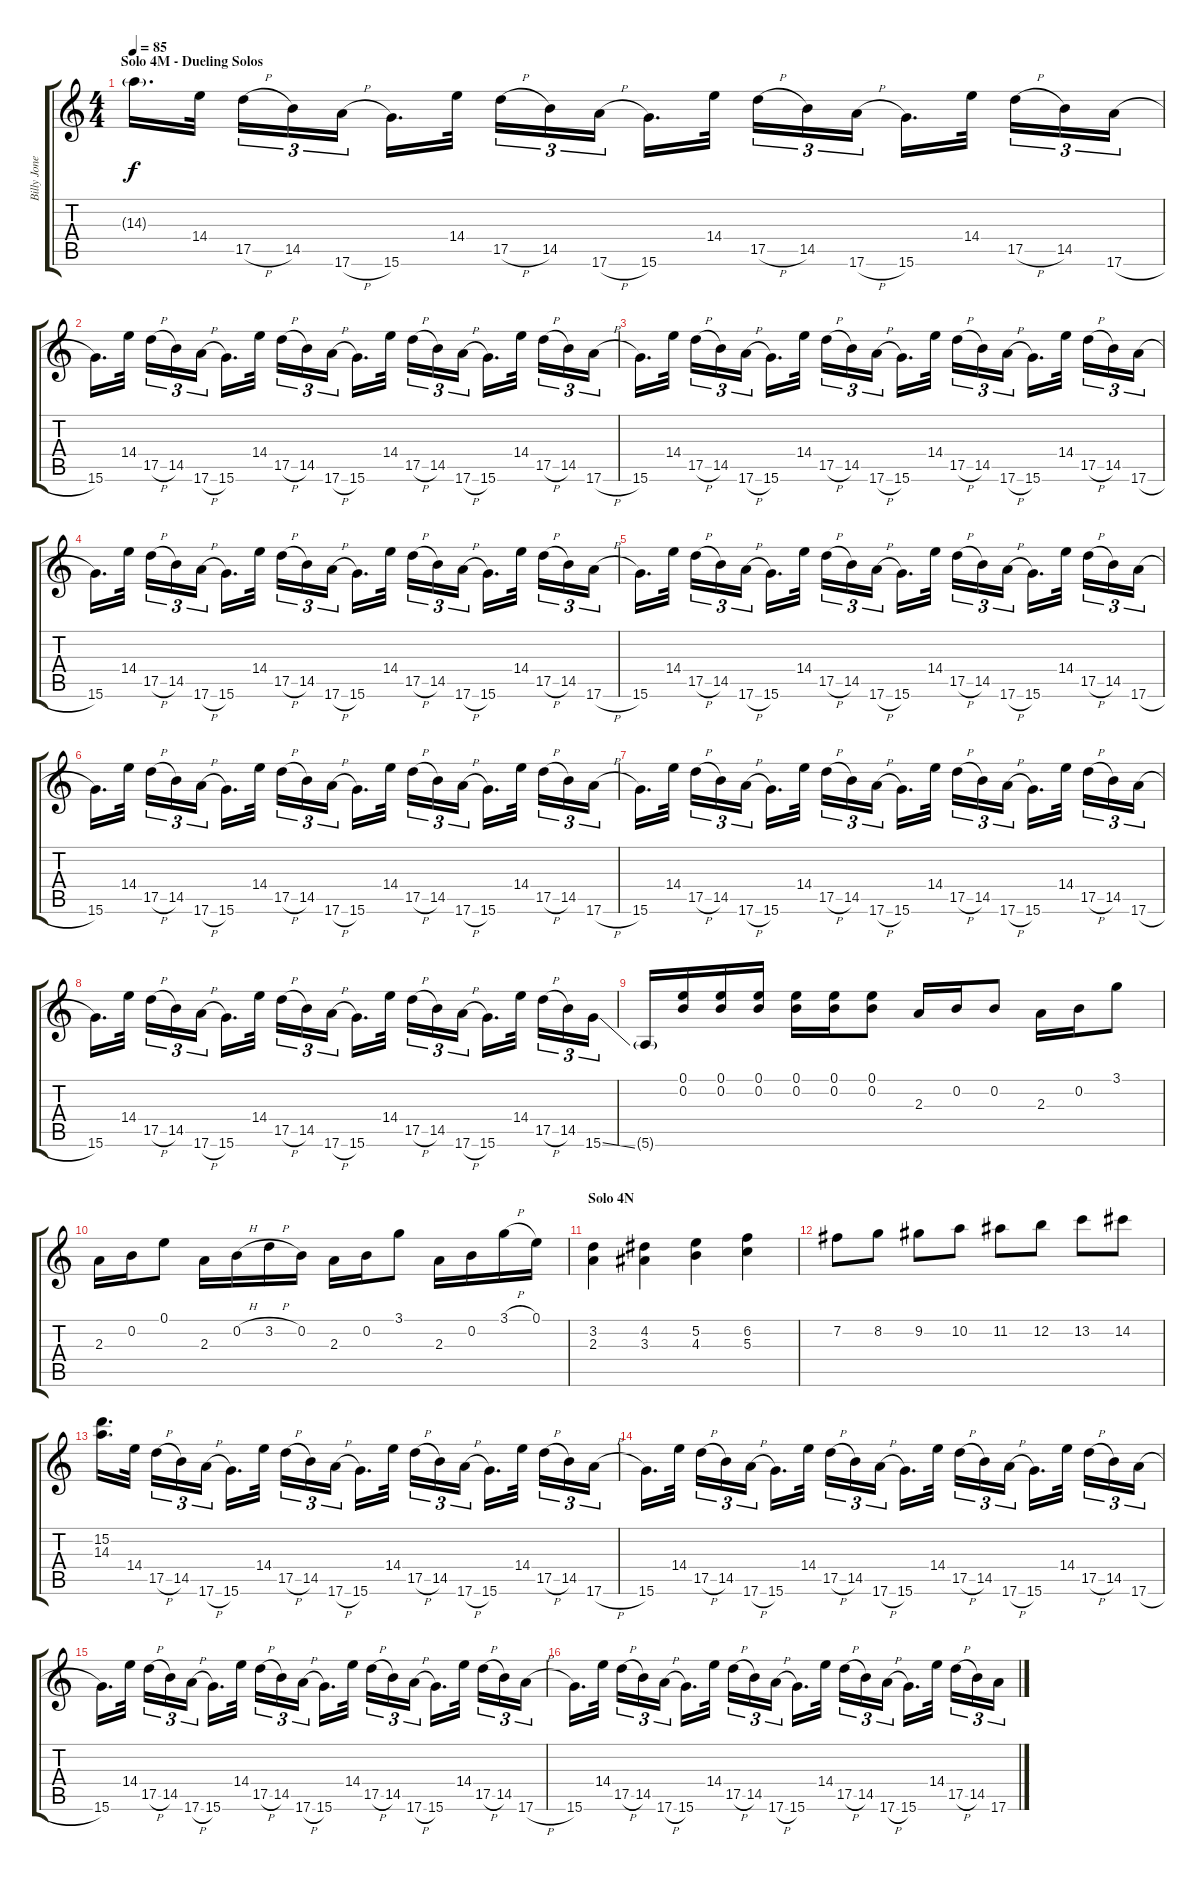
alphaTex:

\track ("Billy Jones Solo" "Billy Jone") {instrument overdrivenguitar}
\staff {score tabs}
\tuning (E4 B3 G3 D3 A2 E2) {hide}
\ts (4 4)
\section ("" "Solo 4M - Dueling Solos")
\tempo 85
\clef g2
\ks c
14.3{g}.16{d dy f} 14.4.32 17.5{h}.16{tu (3 2)} 14.5.16{tu (3 2)} 17.6{h}.16{tu (3 2)} 15.6.16{d} 14.4.32 17.5{h}.16{tu (3 2)} 14.5.16{tu (3 2)} 17.6{h}.16{tu (3 2)} 15.6.16{d} 14.4.32 17.5{h}.16{tu (3 2)} 14.5.16{tu (3 2)} 17.6{h}.16{tu (3 2)} 15.6.16{d} 14.4.32 17.5{h}.16{tu (3 2)} 14.5.16{tu (3 2)} 17.6{h}.16{tu (3 2)} |
15.6.16{d} 14.4.32 17.5{h}.16{tu (3 2)} 14.5.16{tu (3 2)} 17.6{h}.16{tu (3 2)} 15.6.16{d} 14.4.32 17.5{h}.16{tu (3 2)} 14.5.16{tu (3 2)} 17.6{h}.16{tu (3 2)} 15.6.16{d} 14.4.32 17.5{h}.16{tu (3 2)} 14.5.16{tu (3 2)} 17.6{h}.16{tu (3 2)} 15.6.16{d} 14.4.32 17.5{h}.16{tu (3 2)} 14.5.16{tu (3 2)} 17.6{h}.16{tu (3 2)} |
15.6.16{d} 14.4.32 17.5{h}.16{tu (3 2)} 14.5.16{tu (3 2)} 17.6{h}.16{tu (3 2)} 15.6.16{d} 14.4.32 17.5{h}.16{tu (3 2)} 14.5.16{tu (3 2)} 17.6{h}.16{tu (3 2)} 15.6.16{d} 14.4.32 17.5{h}.16{tu (3 2)} 14.5.16{tu (3 2)} 17.6{h}.16{tu (3 2)} 15.6.16{d} 14.4.32 17.5{h}.16{tu (3 2)} 14.5.16{tu (3 2)} 17.6{h}.16{tu (3 2)} |
15.6.16{d} 14.4.32 17.5{h}.16{tu (3 2)} 14.5.16{tu (3 2)} 17.6{h}.16{tu (3 2)} 15.6.16{d} 14.4.32 17.5{h}.16{tu (3 2)} 14.5.16{tu (3 2)} 17.6{h}.16{tu (3 2)} 15.6.16{d} 14.4.32 17.5{h}.16{tu (3 2)} 14.5.16{tu (3 2)} 17.6{h}.16{tu (3 2)} 15.6.16{d} 14.4.32 17.5{h}.16{tu (3 2)} 14.5.16{tu (3 2)} 17.6{h}.16{tu (3 2)} |
15.6.16{d} 14.4.32 17.5{h}.16{tu (3 2)} 14.5.16{tu (3 2)} 17.6{h}.16{tu (3 2)} 15.6.16{d} 14.4.32 17.5{h}.16{tu (3 2)} 14.5.16{tu (3 2)} 17.6{h}.16{tu (3 2)} 15.6.16{d} 14.4.32 17.5{h}.16{tu (3 2)} 14.5.16{tu (3 2)} 17.6{h}.16{tu (3 2)} 15.6.16{d} 14.4.32 17.5{h}.16{tu (3 2)} 14.5.16{tu (3 2)} 17.6{h}.16{tu (3 2)} |
15.6.16{d} 14.4.32 17.5{h}.16{tu (3 2)} 14.5.16{tu (3 2)} 17.6{h}.16{tu (3 2)} 15.6.16{d} 14.4.32 17.5{h}.16{tu (3 2)} 14.5.16{tu (3 2)} 17.6{h}.16{tu (3 2)} 15.6.16{d} 14.4.32 17.5{h}.16{tu (3 2)} 14.5.16{tu (3 2)} 17.6{h}.16{tu (3 2)} 15.6.16{d} 14.4.32 17.5{h}.16{tu (3 2)} 14.5.16{tu (3 2)} 17.6{h}.16{tu (3 2)} |
15.6.16{d} 14.4.32 17.5{h}.16{tu (3 2)} 14.5.16{tu (3 2)} 17.6{h}.16{tu (3 2)} 15.6.16{d} 14.4.32 17.5{h}.16{tu (3 2)} 14.5.16{tu (3 2)} 17.6{h}.16{tu (3 2)} 15.6.16{d} 14.4.32 17.5{h}.16{tu (3 2)} 14.5.16{tu (3 2)} 17.6{h}.16{tu (3 2)} 15.6.16{d} 14.4.32 17.5{h}.16{tu (3 2)} 14.5.16{tu (3 2)} 17.6{h}.16{tu (3 2)} |
15.6.16{d} 14.4.32 17.5{h}.16{tu (3 2)} 14.5.16{tu (3 2)} 17.6{h}.16{tu (3 2)} 15.6.16{d} 14.4.32 17.5{h}.16{tu (3 2)} 14.5.16{tu (3 2)} 17.6{h}.16{tu (3 2)} 15.6.16{d} 14.4.32 17.5{h}.16{tu (3 2)} 14.5.16{tu (3 2)} 17.6{h}.16{tu (3 2)} 15.6.16{d} 14.4.32 17.5{h}.16{tu (3 2)} 14.5.16{tu (3 2)} 15.6{ss}.16{tu (3 2)} |
5.6{g}.16 (0.1 0.2).16 (0.1 0.2).16 (0.1 0.2).16 (0.1 0.2).16 (0.1 0.2).16 (0.1 0.2).8 2.3.16 0.2.16 0.2.8 2.3.16 0.2.16 3.1.8 |
2.3.16 0.2.16 0.1.8 2.3.16 0.2{h}.16 3.2{h}.16 0.2.16 2.3.16 0.2.16 3.1.8 2.3.16 0.2.16 3.1{h}.16 0.1.16 |
\section ("" "Solo 4N")
(3.2 2.3).4 (4.2 3.3).4 (5.2 4.3).4 (6.2 5.3).4 |
7.2.8 8.2.8 9.2.8 10.2.8 11.2.8 12.2.8 13.2.8 14.2.8 |
(15.2 14.3).16{d} 14.4.32 17.5{h}.16{tu (3 2)} 14.5.16{tu (3 2)} 17.6{h}.16{tu (3 2)} 15.6.16{d} 14.4.32 17.5{h}.16{tu (3 2)} 14.5.16{tu (3 2)} 17.6{h}.16{tu (3 2)} 15.6.16{d} 14.4.32 17.5{h}.16{tu (3 2)} 14.5.16{tu (3 2)} 17.6{h}.16{tu (3 2)} 15.6.16{d} 14.4.32 17.5{h}.16{tu (3 2)} 14.5.16{tu (3 2)} 17.6{h}.16{tu (3 2)} |
15.6.16{d} 14.4.32 17.5{h}.16{tu (3 2)} 14.5.16{tu (3 2)} 17.6{h}.16{tu (3 2)} 15.6.16{d} 14.4.32 17.5{h}.16{tu (3 2)} 14.5.16{tu (3 2)} 17.6{h}.16{tu (3 2)} 15.6.16{d} 14.4.32 17.5{h}.16{tu (3 2)} 14.5.16{tu (3 2)} 17.6{h}.16{tu (3 2)} 15.6.16{d} 14.4.32 17.5{h}.16{tu (3 2)} 14.5.16{tu (3 2)} 17.6{h}.16{tu (3 2)} |
15.6.16{d} 14.4.32 17.5{h}.16{tu (3 2)} 14.5.16{tu (3 2)} 17.6{h}.16{tu (3 2)} 15.6.16{d} 14.4.32 17.5{h}.16{tu (3 2)} 14.5.16{tu (3 2)} 17.6{h}.16{tu (3 2)} 15.6.16{d} 14.4.32 17.5{h}.16{tu (3 2)} 14.5.16{tu (3 2)} 17.6{h}.16{tu (3 2)} 15.6.16{d} 14.4.32 17.5{h}.16{tu (3 2)} 14.5.16{tu (3 2)} 17.6{h}.16{tu (3 2)} |
15.6.16{d} 14.4.32 17.5{h}.16{tu (3 2)} 14.5.16{tu (3 2)} 17.6{h}.16{tu (3 2)} 15.6.16{d} 14.4.32 17.5{h}.16{tu (3 2)} 14.5.16{tu (3 2)} 17.6{h}.16{tu (3 2)} 15.6.16{d} 14.4.32 17.5{h}.16{tu (3 2)} 14.5.16{tu (3 2)} 17.6{h}.16{tu (3 2)} 15.6.16{d} 14.4.32 17.5{h}.16{tu (3 2)} 14.5.16{tu (3 2)} 17.6.16{tu (3 2)}
